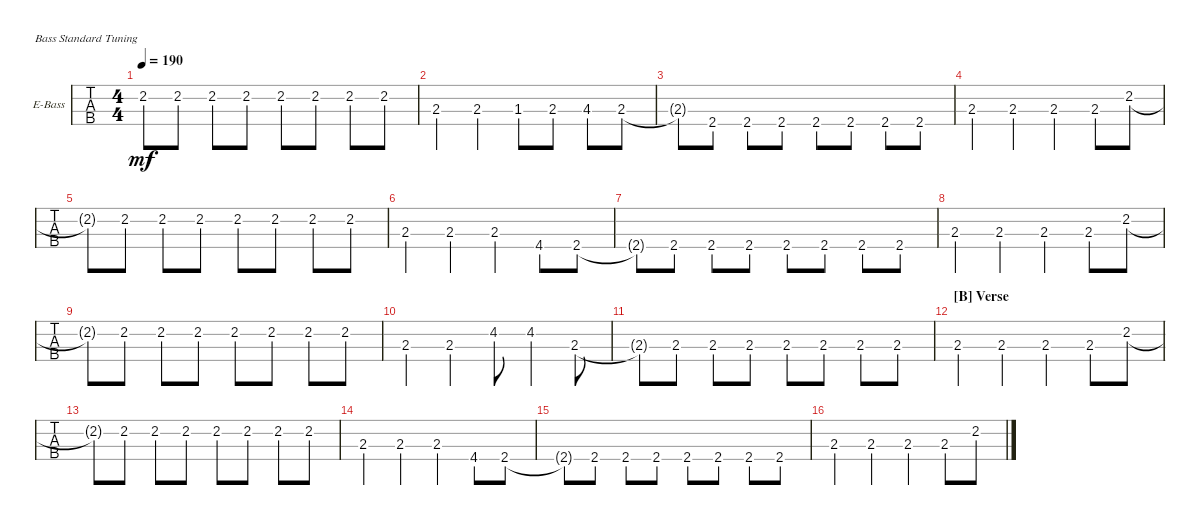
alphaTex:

\defaultSystemsLayout 4
\bracketExtendMode groupsimilarinstruments
\firstSystemTrackNameOrientation horizontal
\otherSystemsTrackNameOrientation horizontal
\track ("Akshay" "E-Bass") {instrument electricbassfinger}
\staff {tabs}
\tuning (G2 D2 A1 E1)
\ts (4 4)
\tempo 190
\clef f4
\ks c
2.2{t}.8{dy mf} 2.2.8 2.2.8 2.2.8 2.2.8 2.2.8 2.2.8 2.2.8 |
2.3.4 2.3.4 1.3.8 2.3.8 4.3.8 2.3.8 |
2.3{t}.8 2.4.8 2.4.8 2.4.8 2.4.8 2.4.8 2.4.8 2.4.8 |
2.3.4 2.3.4 2.3.4 2.3.8 2.2.8 |
2.2{t}.8 2.2.8 2.2.8 2.2.8 2.2.8 2.2.8 2.2.8 2.2.8 |
2.3.4 2.3.4 2.3.4 4.4.8 2.4.8 |
2.4{t}.8 2.4.8 2.4.8 2.4.8 2.4.8 2.4.8 2.4.8 2.4.8 |
2.3.4 2.3.4 2.3.4 2.3.8 2.2.8 |
2.2{t}.8 2.2.8 2.2.8 2.2.8 2.2.8 2.2.8 2.2.8 2.2.8 |
2.3.4 2.3.4 4.2.8 4.2.4 2.3.8 |
2.3{t}.8 2.3.8 2.3.8 2.3.8 2.3.8 2.3.8 2.3.8 2.3.8 |
\section ("B" "Verse")
2.3.4 2.3.4 2.3.4 2.3.8 2.2.8 |
2.2{t}.8 2.2.8 2.2.8 2.2.8 2.2.8 2.2.8 2.2.8 2.2.8 |
2.3.4 2.3.4 2.3.4 4.4.8 2.4.8 |
2.4{t}.8 2.4.8 2.4.8 2.4.8 2.4.8 2.4.8 2.4.8 2.4.8 |
2.3.4 2.3.4 2.3.4 2.3.8 2.2.8
